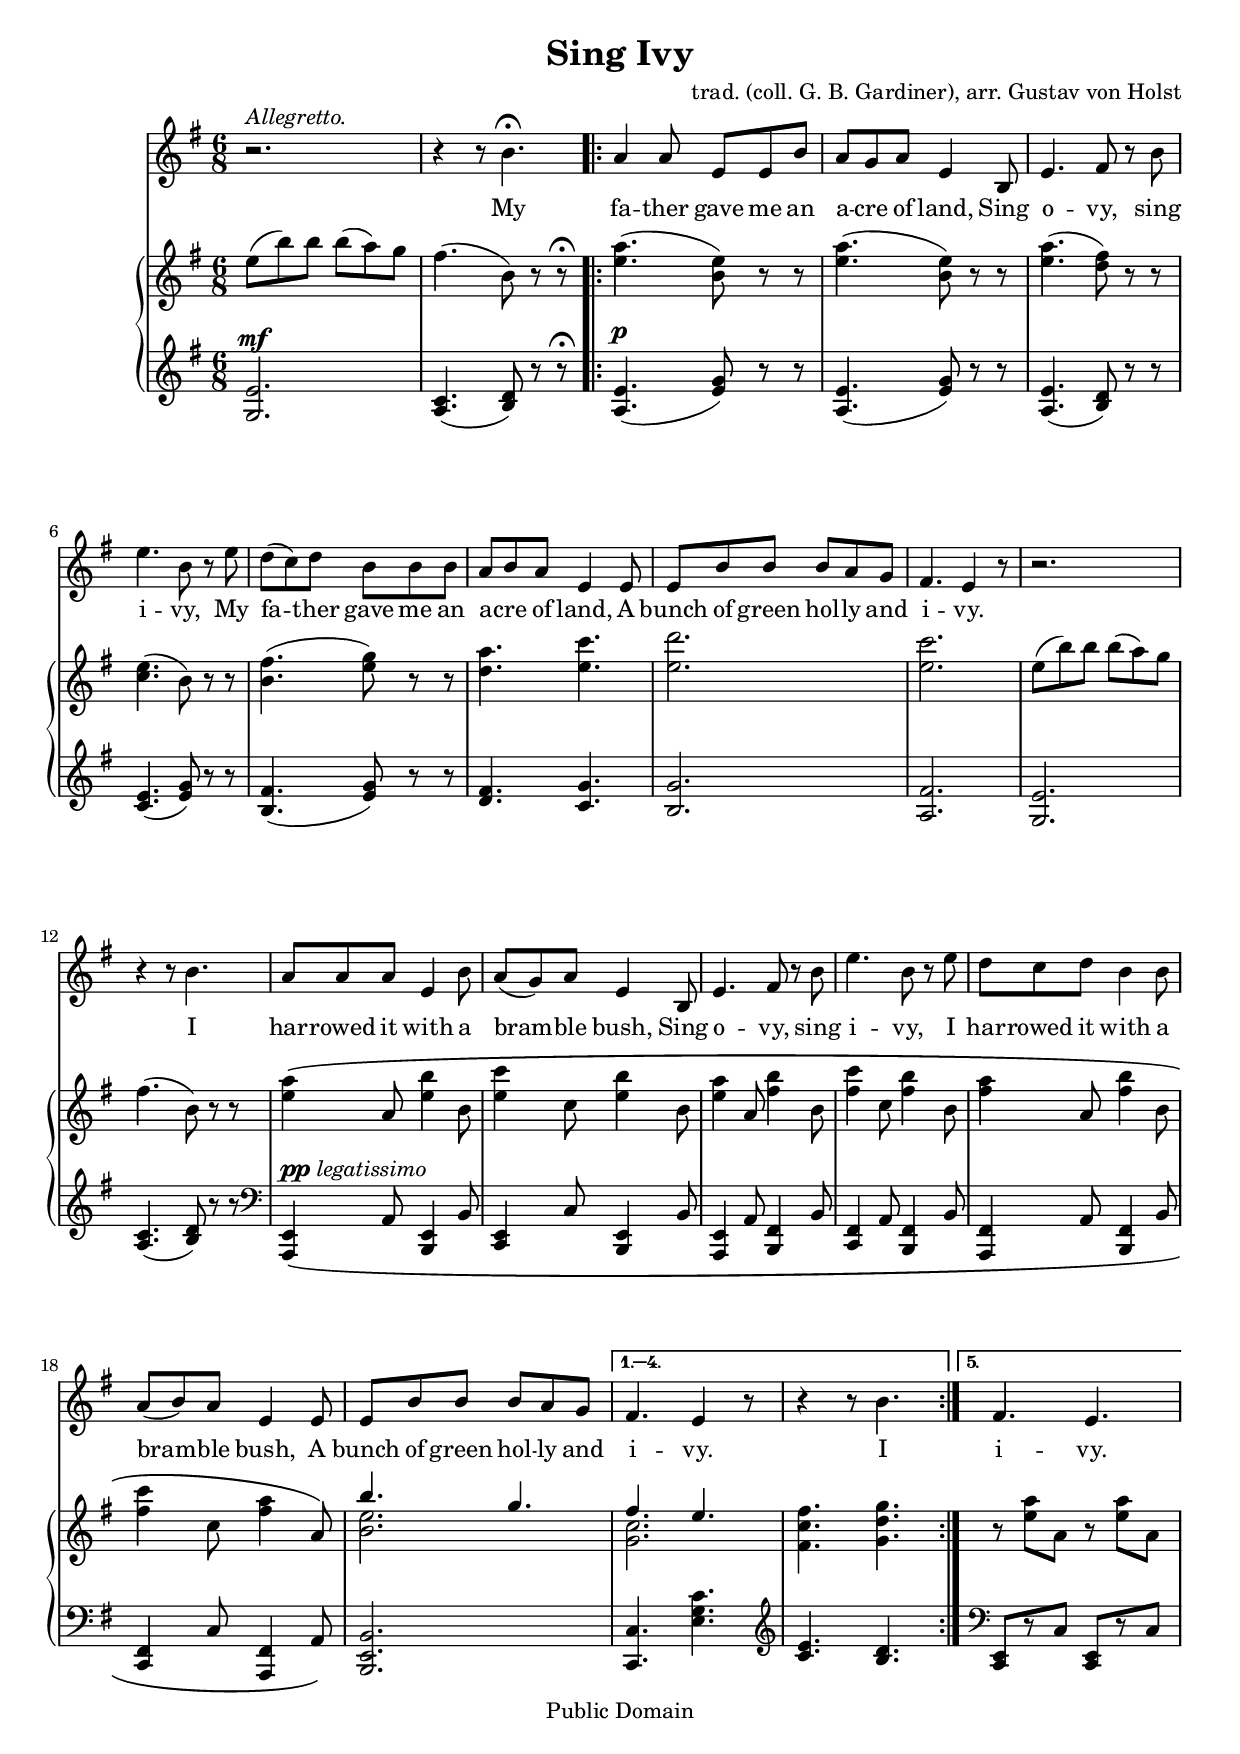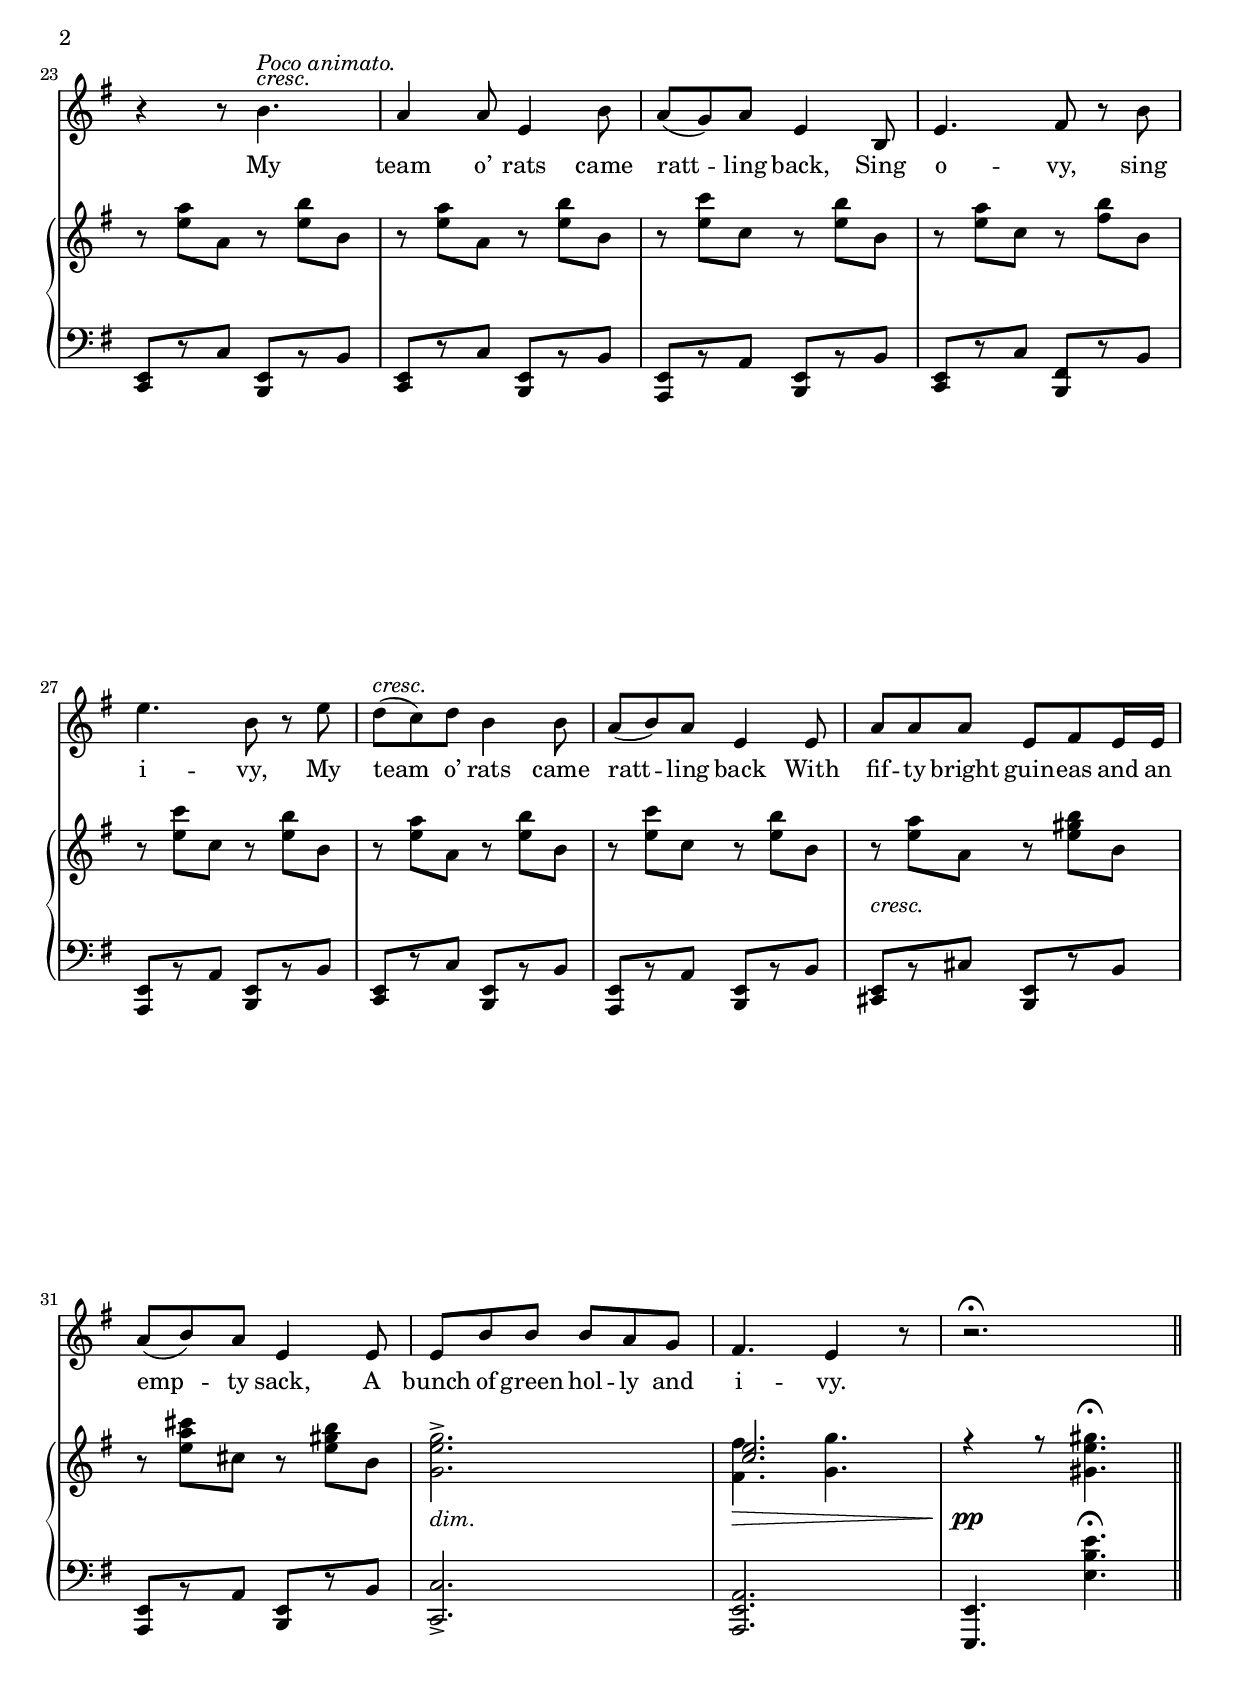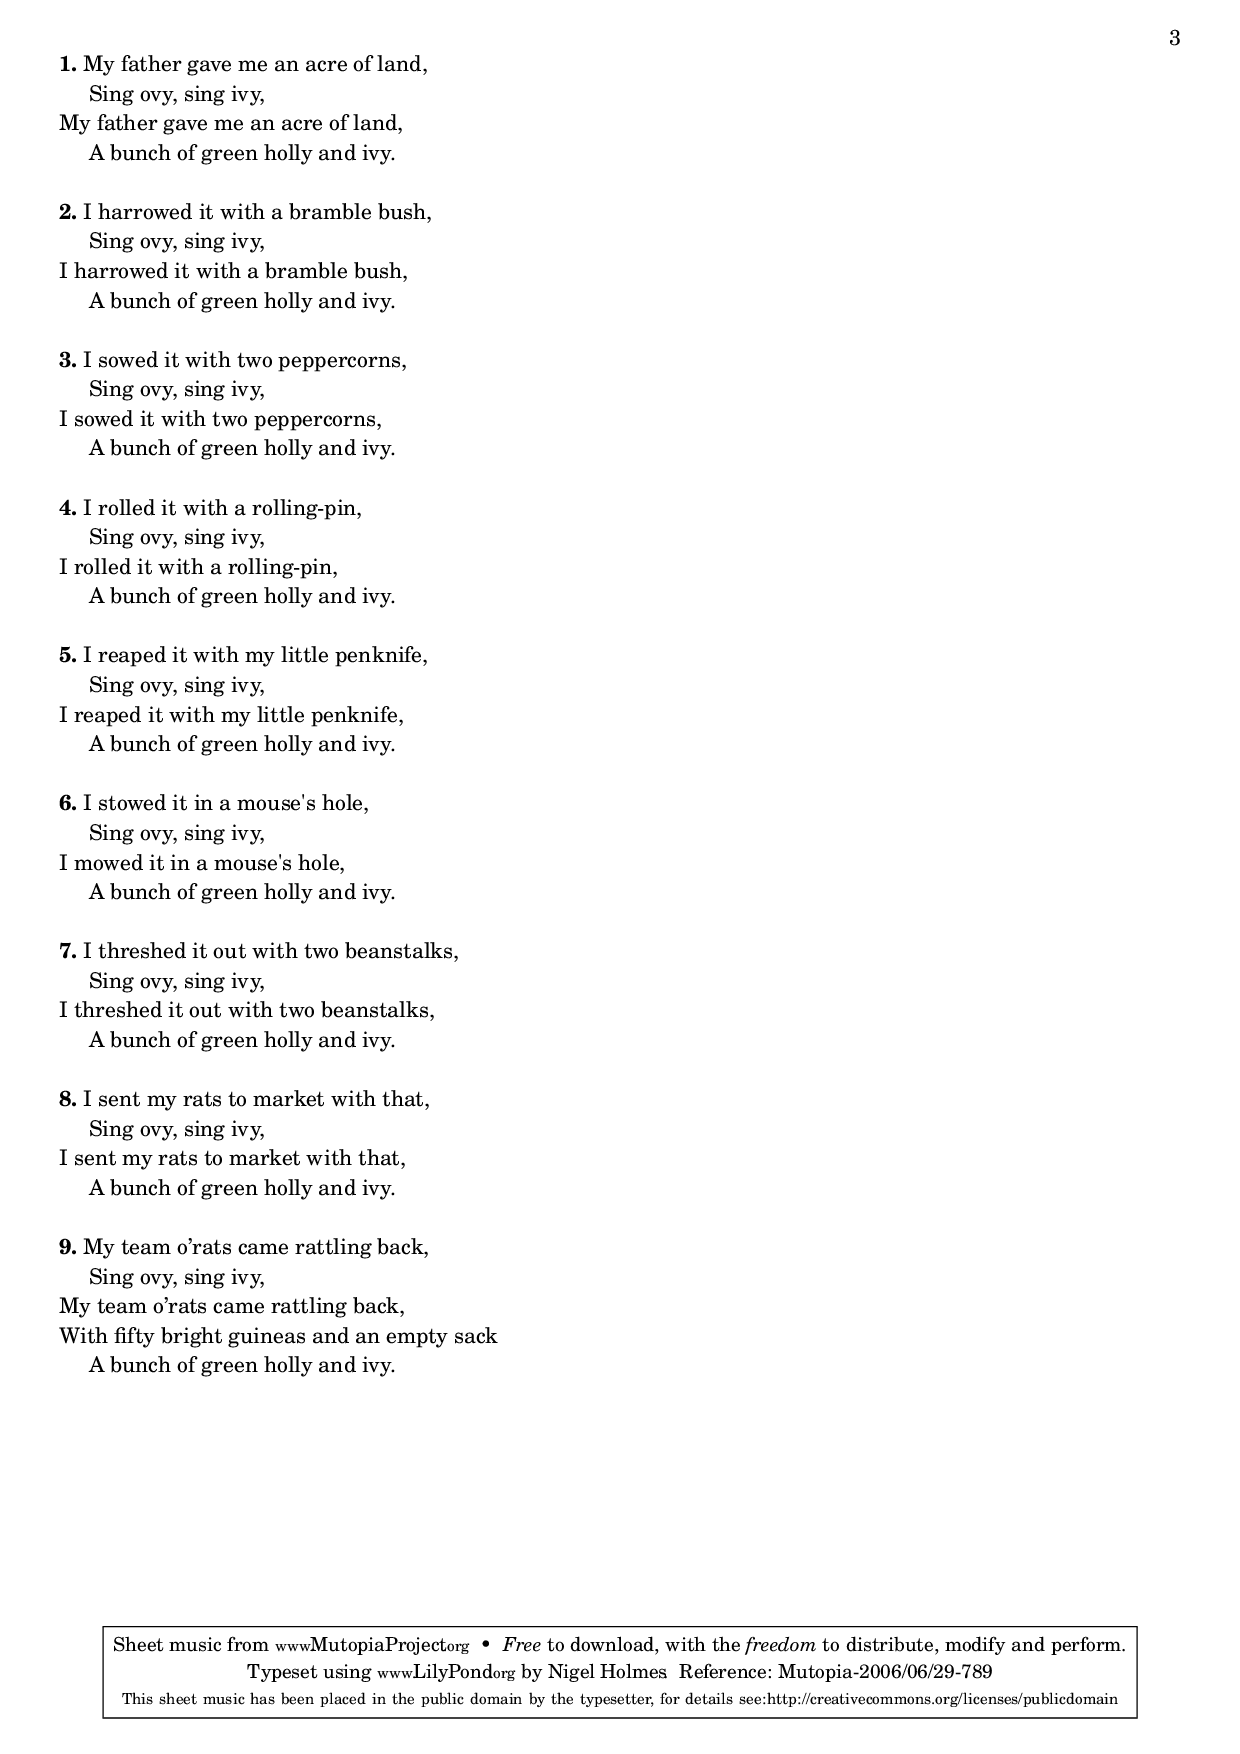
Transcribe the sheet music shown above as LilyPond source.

#(ly:set-option 'point-and-click #f)

\version "2.8.3"

\header {

title = "Sing Ivy"
composer = "trad. (coll. G. B. Gardiner), arr. Gustav von Holst"
%instrument = "Voice, Piano"




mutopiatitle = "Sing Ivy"
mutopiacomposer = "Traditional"
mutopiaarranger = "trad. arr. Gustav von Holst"
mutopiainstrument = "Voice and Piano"
date = "1909"
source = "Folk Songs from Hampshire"
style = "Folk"
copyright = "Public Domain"
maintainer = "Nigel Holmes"
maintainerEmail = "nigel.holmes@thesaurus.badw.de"
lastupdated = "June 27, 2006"

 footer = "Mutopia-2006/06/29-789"
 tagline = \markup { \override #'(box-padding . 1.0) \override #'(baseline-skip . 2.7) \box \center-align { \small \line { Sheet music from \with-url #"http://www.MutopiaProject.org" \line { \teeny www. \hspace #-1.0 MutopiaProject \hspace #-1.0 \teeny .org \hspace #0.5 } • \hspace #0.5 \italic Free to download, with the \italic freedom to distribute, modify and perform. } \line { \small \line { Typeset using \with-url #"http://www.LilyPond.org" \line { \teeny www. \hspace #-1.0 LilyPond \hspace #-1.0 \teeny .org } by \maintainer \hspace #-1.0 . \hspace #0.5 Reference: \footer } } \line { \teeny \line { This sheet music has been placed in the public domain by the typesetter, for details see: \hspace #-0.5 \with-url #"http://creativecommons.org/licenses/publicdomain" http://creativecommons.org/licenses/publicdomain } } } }
}



#(set-global-staff-size 19)

\paper {

#(set-default-paper-size "letter")

raggedbottom = ##t

}



melody = \relative c'' \context Voice = "singer"

{

\set Staff.midiInstrument = "flute"

\key g\major

\time 6/8

\clef treble



r2.^\markup {\italic Allegretto.}

r4 r8

b4.\fermata
%repeat start

a4 a8 e8 e b' a g a e4

b8 e4. fis8 r8 b e4. b8

r8 e d (c) d b b b a b a e4 e8 e b' b b a g fis4. e4

r8 r2. r4 r8

b'4. a8 a a e4 b'8 a (g) a e4

b8 e4. fis8 r8 b e4. b8 r8

e8 d c d b4 b8 a (b) a e4

e8 e b' b b a g
%}
%\alternative{

{fis4. e4 r8 r4 r8 b'4.}

{ fis4. e \break}

%}



r4 r8 b'4.^\markup {\italic cresc.}^\markup{\italic Poco \italic 
animato.} a4 a8 e4 b'8 a (g) a e4

b8 e4. fis8 r b e4. b8 r

e d^\markup{\italic cresc.} (c) d b4 b8 a (b) a e4 e8

a8 a a e fis e16 e a8 (b) a e4 e8 e b' b b a g fis4. e4 r8 r2.\fermata

\bar "||"

}



text = \lyricmode {

My fa -- ther gave me an a -- cre of land,

Sing o -- vy, sing i -- vy,

My fa -- ther gave me an a -- cre of land,

A bunch of green hol -- ly and i -- vy.

I har -- rowed it with a bram -- ble bush,

Sing o -- vy, sing i -- vy,

I har -- rowed it with a bram -- ble bush,

A bunch of green hol -- ly and i -- vy.

I



i -- vy.



My team o’ rats came ratt -- ling back,

Sing o -- vy, sing i -- vy,

My team o’ rats came ratt -- ling back

With fif -- ty bright guin -- eas and an emp -- ty sack,

A bunch of green hol -- ly and i -- vy.

}





upper = \relative c''{

\key g\major

\override DynamicText #'extra-offset = #'(0.0 . -2.5)


e8_\mf (b') b b (a) g fis4. (b,8) r r \fermata


<e a>4._\p (<b e>8) r r

<e a>4. (<b e>8) r r

<e a>4. (<d fis>8) r r

<c e>4. (b8) r r

<b fis'>4. (<e g>8) r r

<d a'>4. <e c'>

<e d'>2. <e c'>2.

e8 (b') b b (a) g

fis4. (b,8) r r
\once \override TextScript #'extra-offset = #'(0.0 . -2.5)

<e a>4_\markup{\dynamic pp \italic legatissimo} \( a,8 <e' b'>4 b8 <e 
c'>4 c8 <e b'>4

b8 <e a>4 a,8 <fis' b>4 b,8 <fis' c'>4 c8 <fis b>4

b,8 <fis' a>4 a,8 <fis' b>4 b,8 <fis' c'>4 c8 <fis a>4

a,8\) <<{\stemDown <b e>2. <g c>} \\ {\stemUp b'4. g fis e}>> <fis, c' 
fis> <g d' g>



r8 <e' a> a, r <e' a> a, r <e' a> a,

r8 <e' b'> b r <e a> a, r <e' b'> b r <e c'> c r <e b'>

b r <e a> c r <fis b> b, r <e c'> c r <e b'>

b r <e a> a, r <e' b'> b r <e c'> c r <e b'>


b \once \override TextScript #'extra-offset = #'(0.0 . -2.5)
r_\markup{\italic cresc.} <e a> a, r <e' gis b> b r <e a cis> cis r
<e gis b>


b \once \override TextScript #'extra-offset = #'(0.0 . -1)
<g e' g>2.\accent_\markup {\italic dim.}
<<{\stemDown <fis fis'>4._\> <g g'> r4_\pp r8
\once \override Script #'padding = #1 <gis e' gis>4.\fermata}\\
{\stemUp <c e>2. }>>



}



lower = \relative c'{

\key g\major

\clef treble

<g e'>2. <a c>4. (<b d>8) r r\fermata
\repeat volta 5 {

<a e'>4. (<e' g>8) r r

<a, e'>4. (<e' g>8) r r

<a, e'>4. (<b d>8) r r

<c e>4. (<e g>8) r r

<b fis'>4. (<e g>8) r r

<d fis>4. <c g'>

<b g'>2. <a fis'> <g e'>

<a c>4. (<b d>8) r r

\clef bass

<a,, e'>4 \( a'8 <b, e>4 b'8 <c, e>4 c'8 <b, e>4

b'8 <a, e'>4 a'8 <b, fis'>4 b'8 <c, fis>4 a'8 <b, fis'>4

b'8 <a, fis'>4 a'8 <b, fis'>4 b'8 <c, fis>4 c'8 <a, fis'>4

a'8 \)
<b, e b'>2.
}

\alternative { {

<c c'>4. <e' g c>

\clef treble <c' e> <b d>}


{
\once \override Score.BreakAlignment #'break-align-orders = #(make-vector 3
'(span-bar
breathing-sign
staff-bar
key
clef
time-signature))

\clef bass

<c,, e>8 [ r c'] <c, e> [r c']
}
}
<c, e> [r c']

<b, e> [r b'] <c, e> [r c'] <b, e> [r b'] <a, e'> [r a'] <b, e> [r

b'] <c, e> [r c'] <b, fis'> [r b'] <a, e'> [r a'] <b, e> [r

b'] <c, e> [r c'] <b, e> [r b'] <a, e'> [r a'] <b, e> [r

b'] <cis, e> [r cis'] <b, e> [r b'] <a, e'> [r a'] <b, e> [r

b'] <c, c'>2.\accent <a e' a> <e e'>4.
\once \override Script #'padding = #1
<e'' b' e>\fermata

}





\book{

\score{<<

\new Staff<< \melody >>

\lyricsto "singer"\new Lyrics \text

\context PianoStaff<<

\new Staff\upper

\new Staff\lower

 >>

 >>

\layout{}

\midi {

\tempo 8 =150}

}
\markup { \column{
\line {\bold 1. My father gave me an acre of land,}
\line {\hspace #3.0 Sing ovy, sing ivy,}
\line {My father gave me an acre of land,}
\line {\hspace #3.0 A bunch of green holly and ivy.}
\line {" "}
\line {\bold 2. I harrowed it with a bramble bush,}
\line {\hspace #3.0 Sing ovy, sing ivy,}
\line {I harrowed it with a bramble bush,}
\line {\hspace #3.0 A bunch of green holly and ivy.}
\line {" "}
\line {\bold 3. I sowed it with two peppercorns,}
\line {\hspace #3.0 Sing ovy, sing ivy,}
\line {I sowed it with two peppercorns,}
\line {\hspace #3.0 A bunch of green holly and ivy.}
\line {" "}
\line {\bold 4. I rolled it with a rolling-pin,}
\line {\hspace #3.0 Sing ovy, sing ivy,}
\line {I rolled it with a rolling-pin,}
\line {\hspace #3.0 A bunch of green holly and ivy.}
\line {" "}
\line {\bold 5. I reaped it with my little penknife,}
\line {\hspace #3.0 Sing ovy, sing ivy,}
\line {I reaped it with my little penknife,}
\line {\hspace #3.0 A bunch of green holly and ivy.}
\line {" "}
\line {\bold 6. I stowed it in a mouse's hole,}
\line {\hspace #3.0 Sing ovy, sing ivy,}
\line {I mowed it in a mouse's hole,}
\line {\hspace #3.0 A bunch of green holly and ivy.}
\line {" "}
\line {\bold 7. I threshed it out with two beanstalks,}
\line {\hspace #3.0 Sing ovy, sing ivy,}
\line {I threshed it out with two beanstalks,}
\line {\hspace #3.0 A bunch of green holly and ivy.}
\line {" "}
\line {\bold 8. I sent my rats to market with that,}
\line {\hspace #3.0 Sing ovy, sing ivy,}
\line {I sent my rats to market with that,}
\line {\hspace #3.0 A bunch of green holly and ivy.}
\line {" "}
\line {\bold 9. My team o’rats came rattling back,}
\line {\hspace #3.0 Sing ovy, sing ivy,}
\line {My team o’rats came rattling back,}
\line {With fifty bright guineas and an empty sack}
\line {\hspace #3.0 A bunch of green holly and ivy.}%}
}
}

}










